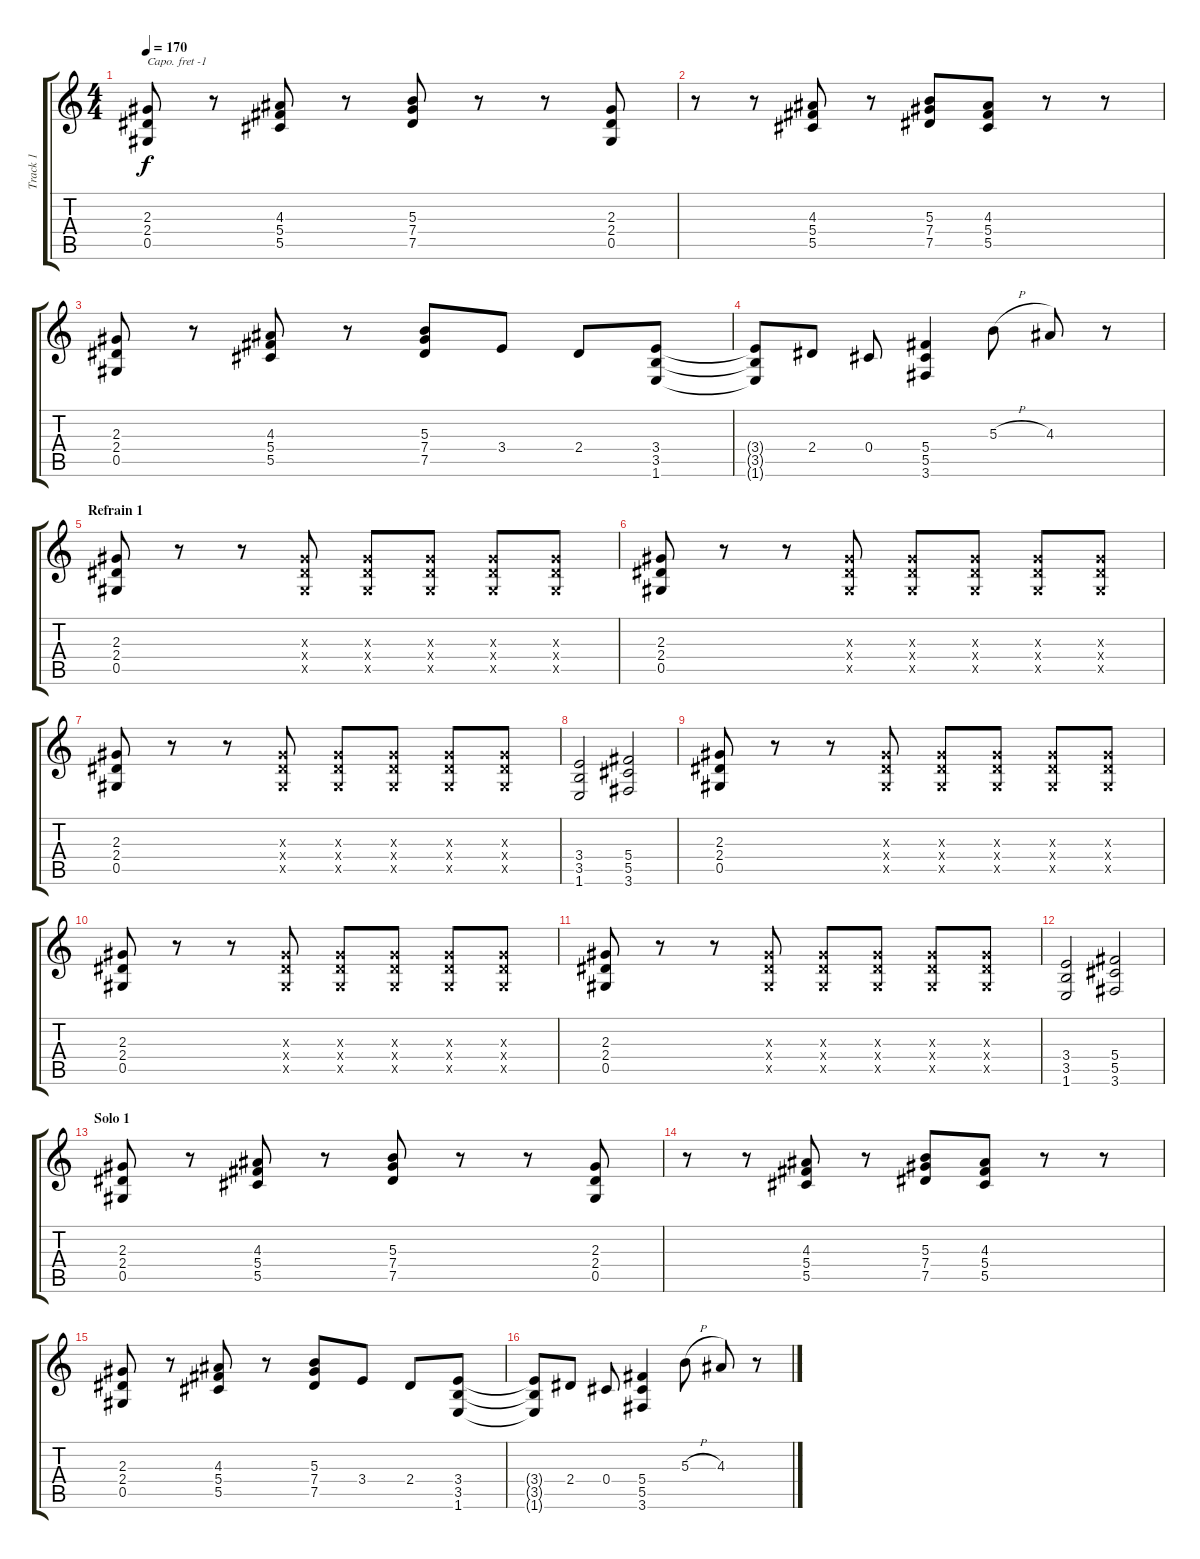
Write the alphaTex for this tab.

\track ("Track 1" "Track 1") {instrument distortionguitar}
\staff {score tabs}
\capo -1
\tuning (E4 B3 G3 D3 A2 E2) {hide}
\ts (4 4)
\tempo 170
\clef g2
\ks c
(2.3 2.4 0.5).8{dy f} r.8 (4.3 5.4 5.5).8 r.8 (5.3 7.4 7.5).8 r.8 r.8 (2.3 2.4 0.5).8 |
r.8 r.8 (4.3 5.4 5.5).8 r.8 (5.3 7.4 7.5).8 (4.3 5.4 5.5).8 r.8 r.8 |
(2.3 2.4 0.5).8 r.8 (4.3 5.4 5.5).8 r.8 (5.3 7.4 7.5).8 3.4.8 2.4.8 (3.4 3.5 1.6).8 |
(3.4{t} 3.5{t} 1.6{t}).8 2.4.8 0.4.8 (5.4 5.5 3.6).4 5.3{h}.8 4.3.8 r.8 |
\section ("" "Refrain 1")
(2.3 2.4 0.5).8 r.8 r.8 (2.3{x} 2.4{x} 0.5{x}).8 (2.3{x} 2.4{x} 0.5{x}).8 (2.3{x} 2.4{x} 0.5{x}).8 (2.3{x} 2.4{x} 0.5{x}).8 (2.3{x} 2.4{x} 0.5{x}).8 |
(2.3 2.4 0.5).8 r.8 r.8 (2.3{x} 2.4{x} 0.5{x}).8 (2.3{x} 2.4{x} 0.5{x}).8 (2.3{x} 2.4{x} 0.5{x}).8 (2.3{x} 2.4{x} 0.5{x}).8 (2.3{x} 2.4{x} 0.5{x}).8 |
(2.3 2.4 0.5).8 r.8 r.8 (2.3{x} 2.4{x} 0.5{x}).8 (2.3{x} 2.4{x} 0.5{x}).8 (2.3{x} 2.4{x} 0.5{x}).8 (2.3{x} 2.4{x} 0.5{x}).8 (2.3{x} 2.4{x} 0.5{x}).8 |
(3.4 3.5 1.6).2 (5.4 5.5 3.6).2 |
(2.3 2.4 0.5).8 r.8 r.8 (2.3{x} 2.4{x} 0.5{x}).8 (2.3{x} 2.4{x} 0.5{x}).8 (2.3{x} 2.4{x} 0.5{x}).8 (2.3{x} 2.4{x} 0.5{x}).8 (2.3{x} 2.4{x} 0.5{x}).8 |
(2.3 2.4 0.5).8 r.8 r.8 (2.3{x} 2.4{x} 0.5{x}).8 (2.3{x} 2.4{x} 0.5{x}).8 (2.3{x} 2.4{x} 0.5{x}).8 (2.3{x} 2.4{x} 0.5{x}).8 (2.3{x} 2.4{x} 0.5{x}).8 |
(2.3 2.4 0.5).8 r.8 r.8 (2.3{x} 2.4{x} 0.5{x}).8 (2.3{x} 2.4{x} 0.5{x}).8 (2.3{x} 2.4{x} 0.5{x}).8 (2.3{x} 2.4{x} 0.5{x}).8 (2.3{x} 2.4{x} 0.5{x}).8 |
(3.4 3.5 1.6).2 (5.4 5.5 3.6).2 |
\section ("" "Solo 1")
(2.3 2.4 0.5).8 r.8 (4.3 5.4 5.5).8 r.8 (5.3 7.4 7.5).8 r.8 r.8 (2.3 2.4 0.5).8 |
r.8 r.8 (4.3 5.4 5.5).8 r.8 (5.3 7.4 7.5).8 (4.3 5.4 5.5).8 r.8 r.8 |
(2.3 2.4 0.5).8 r.8 (4.3 5.4 5.5).8 r.8 (5.3 7.4 7.5).8 3.4.8 2.4.8 (3.4 3.5 1.6).8 |
(3.4{t} 3.5{t} 1.6{t}).8 2.4.8 0.4.8 (5.4 5.5 3.6).4 5.3{h}.8 4.3.8 r.8
